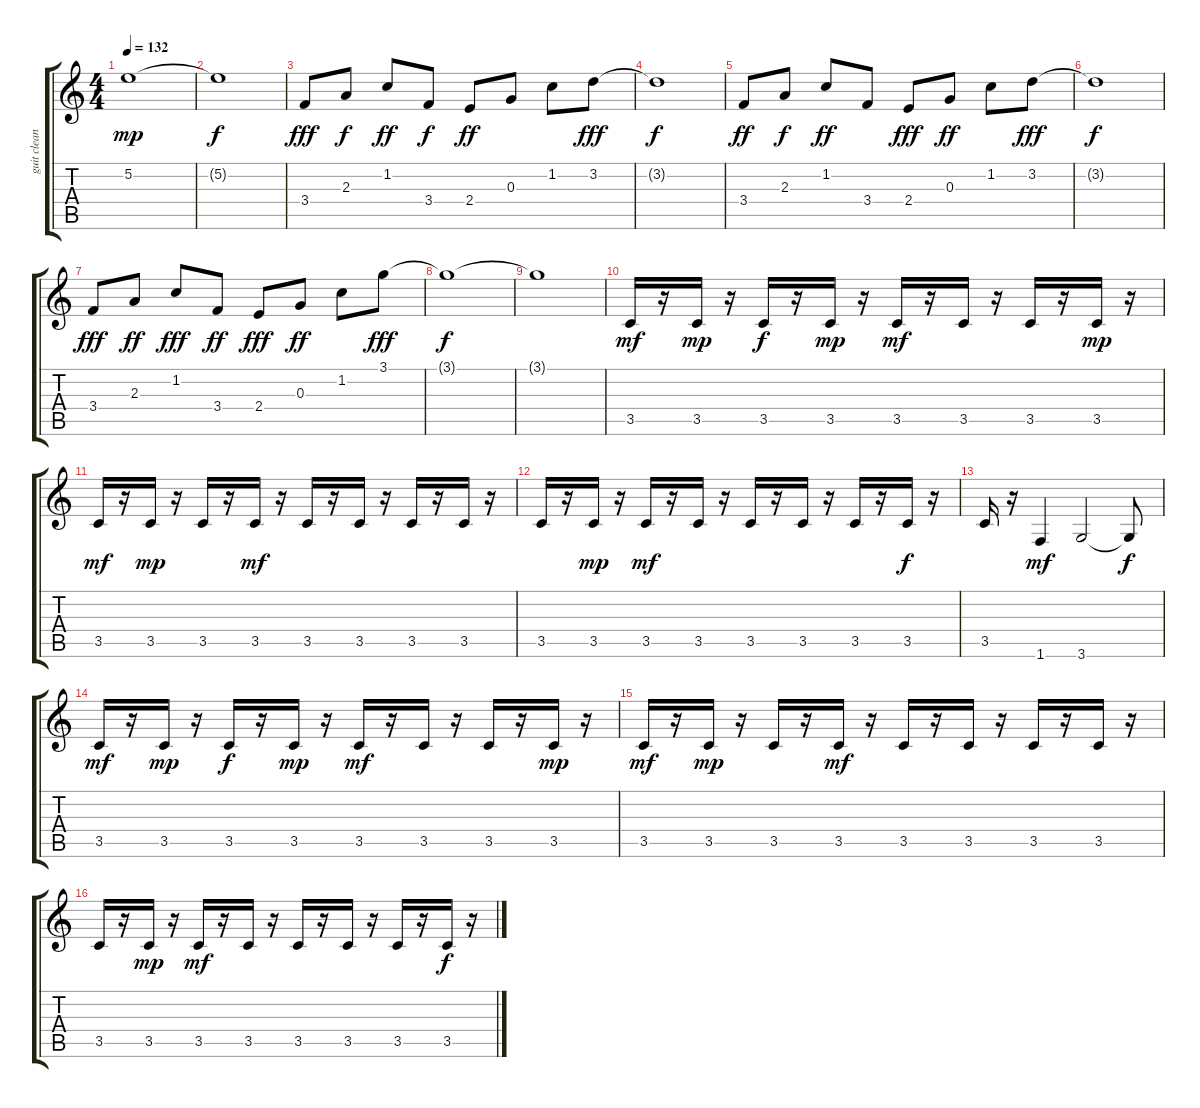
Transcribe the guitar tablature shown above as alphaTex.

\track ("guit clean" "guit clean") {instrument electricguitarclean}
\staff {score tabs}
\tuning (E4 B3 G3 D3 A2 E2) {hide}
\ts (4 4)
\tempo 132
\clef g2
\ks c
5.2.1{dy mp} |
5.2{t}.1{dy f} |
3.4.8{dy fff} 2.3.8{dy f} 1.2.8{dy ff} 3.4.8{dy f} 2.4.8{dy ff} 0.3.8 1.2.8 3.2.8{dy fff} |
3.2{t}.1{dy f} |
3.4.8{dy ff} 2.3.8{dy f} 1.2.8{dy ff} 3.4.8 2.4.8{dy fff} 0.3.8{dy ff} 1.2.8 3.2.8{dy fff} |
3.2{t}.1{dy f} |
3.4.8{dy fff} 2.3.8{dy ff} 1.2.8{dy fff} 3.4.8{dy ff} 2.4.8{dy fff} 0.3.8{dy ff} 1.2.8 3.1.8{dy fff} |
3.1{t}.1{dy f} |
3.1{t}.1 |
3.5.16{dy mf} r.16 3.5.16{dy mp} r.16 3.5.16{dy f} r.16 3.5.16{dy mp} r.16 3.5.16{dy mf} r.16 3.5.16 r.16 3.5.16 r.16 3.5.16{dy mp} r.16 |
3.5.16{dy mf} r.16 3.5.16{dy mp} r.16 3.5.16 r.16 3.5.16{dy mf} r.16 3.5.16 r.16 3.5.16 r.16 3.5.16 r.16 3.5.16 r.16 |
3.5.16 r.16 3.5.16{dy mp} r.16 3.5.16{dy mf} r.16 3.5.16 r.16 3.5.16 r.16 3.5.16 r.16 3.5.16 r.16 3.5.16{dy f} r.16 |
3.5.16 r.16 1.6.4{dy mf} 3.6.2 3.6{t}.8{dy f} |
3.5.16{dy mf} r.16 3.5.16{dy mp} r.16 3.5.16{dy f} r.16 3.5.16{dy mp} r.16 3.5.16{dy mf} r.16 3.5.16 r.16 3.5.16 r.16 3.5.16{dy mp} r.16 |
3.5.16{dy mf} r.16 3.5.16{dy mp} r.16 3.5.16 r.16 3.5.16{dy mf} r.16 3.5.16 r.16 3.5.16 r.16 3.5.16 r.16 3.5.16 r.16 |
3.5.16 r.16 3.5.16{dy mp} r.16 3.5.16{dy mf} r.16 3.5.16 r.16 3.5.16 r.16 3.5.16 r.16 3.5.16 r.16 3.5.16{dy f} r.16
